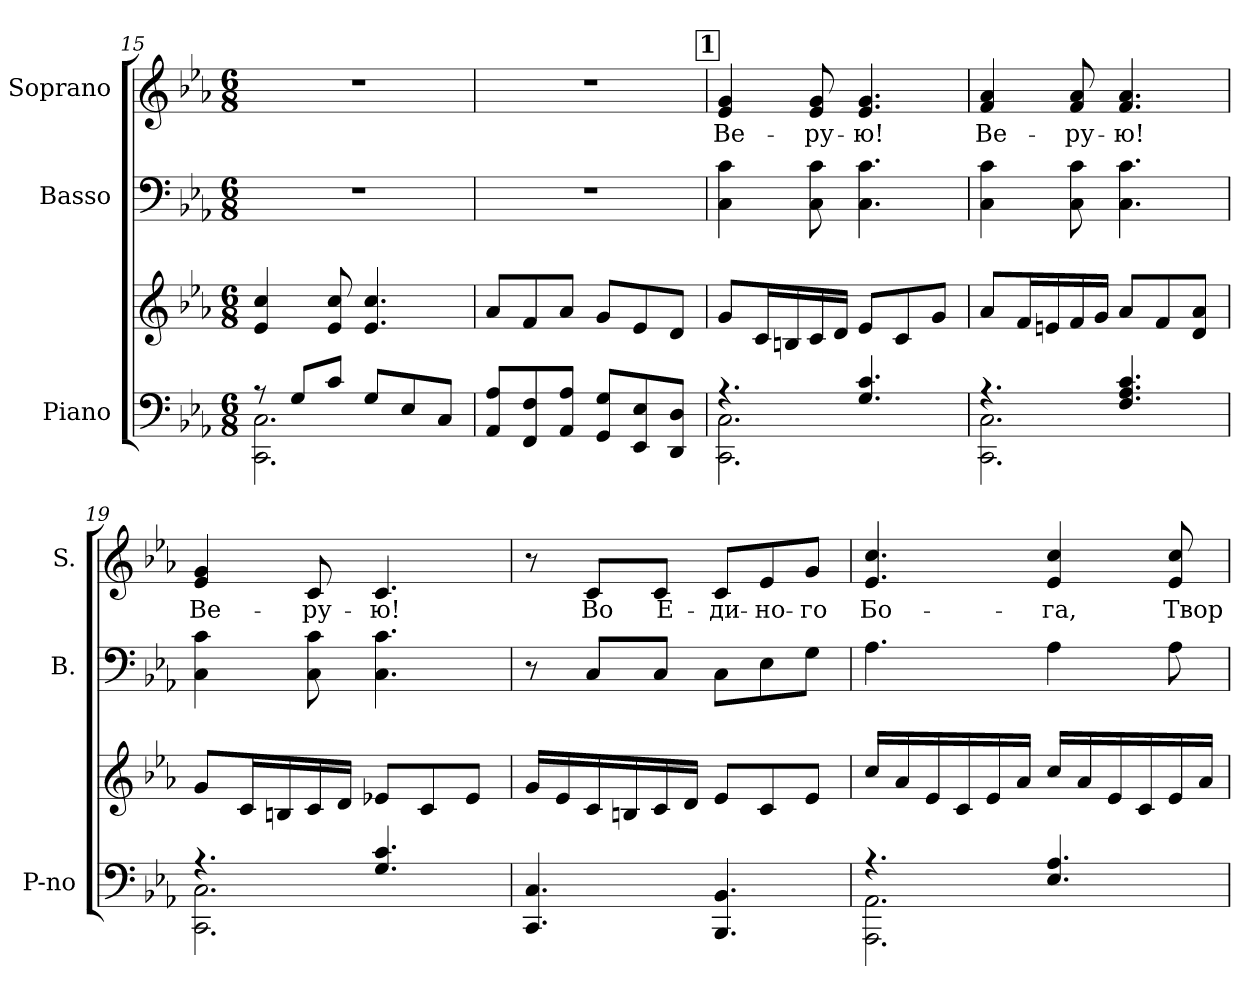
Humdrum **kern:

**kern	**kern	**kern	**kern	**text
*part3	*part3	*part2	*part1	*part1
*staff4	*staff3	*staff2	*staff1	*staff1
*I"Piano	*	*I"Basso	*I"Soprano	*
*I'P-no	*	*I'B.	*I'S.	*
*clefF4	*clefG2	*clefF4	*clefG2	*
*k[b-e-a-]	*k[b-e-a-]	*k[b-e-a-]	*k[b-e-a-]	*
*c:	*c:	*c:	*c:	*
*M6/8	*M6/8	*M6/8	*M6/8	*
=15	=15	=15	=15	=15
*^	*	*	*	*
!	!	!	!LO:N:vis=1	!LO:N:vis=1	!
8r	2.CCi\ 2.Ci	4e-i/ 4cci	2.r	2.r	.
8Gi/L	.	.	.	.	.
8ci/J	.	8e-i/ 8cci	.	.	.
8Gi/L	.	4.e-i/ 4.cci	.	.	.
8E-i/	.	.	.	.	.
8Ci/J	.	.	.	.	.
*v	*v	*	*	*	*
!!LO:LB:g=z
=16	=16	=16	=16	=16
!	!	!LO:N:vis=1	!LO:N:vis=1	!
8AA-i/ 8A-iL	8a-i/L	2.r	2.r	.
8FFi/ 8Fi	8fi/	.	.	.
8AA-i/ 8A-iJ	8a-i/J	.	.	.
8GGi/ 8GiL	8gi/L	.	.	.
8EE-i/ 8E-i	8e-i/	.	.	.
8DDi/ 8DiJ	8di/J	.	.	.
!!LO:REH:place=s1:B:color=#000000:enc=box:fs=15.0546:t=1
=17	=17	=17	=17	=17
*^	*	*	*	*
!	!	!	!	!	!LO:LY:b:color=#000000
4.r	2.CCi\ 2.Ci	8gi/L	4Ci\ 4ci	4e-i/ 4gi	Ве-
.	.	16ci/L	.	.	.
.	.	16Bni/	.	.	.
!	!	!	!	!	!LO:LY:b:color=#000000
.	.	16ci/	8Ci\ 8ci	8e-i/ 8gi	-ру-
.	.	16di/JJ	.	.	.
!	!	!	!	!	!LO:LY:b:color=#000000
4.Gi/ 4.ci	.	8e-i/L	4.Ci\ 4.ci	4.e-i/ 4.gi	-ю!
.	.	8ci/	.	.	.
.	.	8gi/J	.	.	.
=18	=18	=18	=18	=18	=18
!	!	!	!	!	!LO:LY:b:color=#000000
4.r	2.CCi\ 2.Ci	8a-i/L	4Ci\ 4ci	4fi/ 4a-i	Ве-
.	.	16fi/L	.	.	.
.	.	16eni/	.	.	.
!	!	!	!	!	!LO:LY:b:color=#000000
.	.	16fi/	8Ci\ 8ci	8fi/ 8a-i	-ру-
.	.	16gi/JJ	.	.	.
!	!	!	!	!	!LO:LY:b:color=#000000
4.Fi/ 4.A-i 4.ci	.	8a-i/L	4.Ci\ 4.ci	4.fi/ 4.a-i	-ю!
.	.	8fi/	.	.	.
.	.	8di/ 8a-iJ	.	.	.
=19	=19	=19	=19	=19	=19
!	!	!	!	!	!LO:LY:b:color=#000000
4.r	2.CCi\ 2.Ci	8gi/L	4Ci\ 4ci	4e-i/ 4gi	Ве-
.	.	16ci/L	.	.	.
.	.	16Bni/	.	.	.
!	!	!	!	!	!LO:LY:b:color=#000000
.	.	16ci/	8Ci\ 8ci	8ci/	-ру-
.	.	16di/JJ	.	.	.
!	!	!	!	!	!LO:LY:b:color=#000000
4.Gi/ 4.ci	.	8e-Xi/L	4.Ci\ 4.ci	4.ci/	-ю!
.	.	8ci/	.	.	.
.	.	8e-i/J	.	.	.
*v	*v	*	*	*	*
!!LO:PB:g=z
=20	=20	=20	=20	=20
4.CCi/ 4.Ci	16gi/LL	8r	8r	.
.	16e-i/	.	.	.
!	!	!	!	!LO:LY:b:color=#000000
.	16ci/	8Ci/L	8ci/L	Во
.	16Bni/	.	.	.
!	!	!	!	!LO:LY:b:color=#000000
.	16ci/	8Ci/J	8ci/J	Е-
.	16di/JJ	.	.	.
!	!	!	!	!LO:LY:b:color=#000000
4.BBB-i/ 4.BB-i	8e-i/L	8Ci\L	8ci/L	-ди-
!	!	!	!	!LO:LY:b:color=#000000
.	8ci/	8E-i\	8e-i/	-но-
!	!	!	!	!LO:LY:b:color=#000000
.	8e-i/J	8Gi\J	8gi/J	-го
=21	=21	=21	=21	=21
*^	*	*	*	*
!	!	!	!	!	!LO:LY:b:color=#000000
4.r	2.AAA-i\ 2.AA-i	16cci/LL	4.A-i\	4.e-i/ 4.cci	Бо-
.	.	16a-i/	.	.	.
.	.	16e-i/	.	.	.
.	.	16ci/	.	.	.
.	.	16e-i/	.	.	.
.	.	16a-i/JJ	.	.	.
!	!	!	!	!	!LO:LY:b:color=#000000
4.E-i/ 4.A-i	.	16cci/LL	4A-i\	4e-i/ 4cci	-га,
.	.	16a-i/	.	.	.
.	.	16e-i/	.	.	.
.	.	16ci/	.	.	.
!	!	!	!	!	!LO:LY:b:color=#000000
.	.	16e-i/	8A-i\	8e-i/ 8cci	Твор-
.	.	16a-i/JJ	.	.	.
*v	*v	*	*	*	*
=	=	=	=	=
*-	*-	*-	*-	*-
